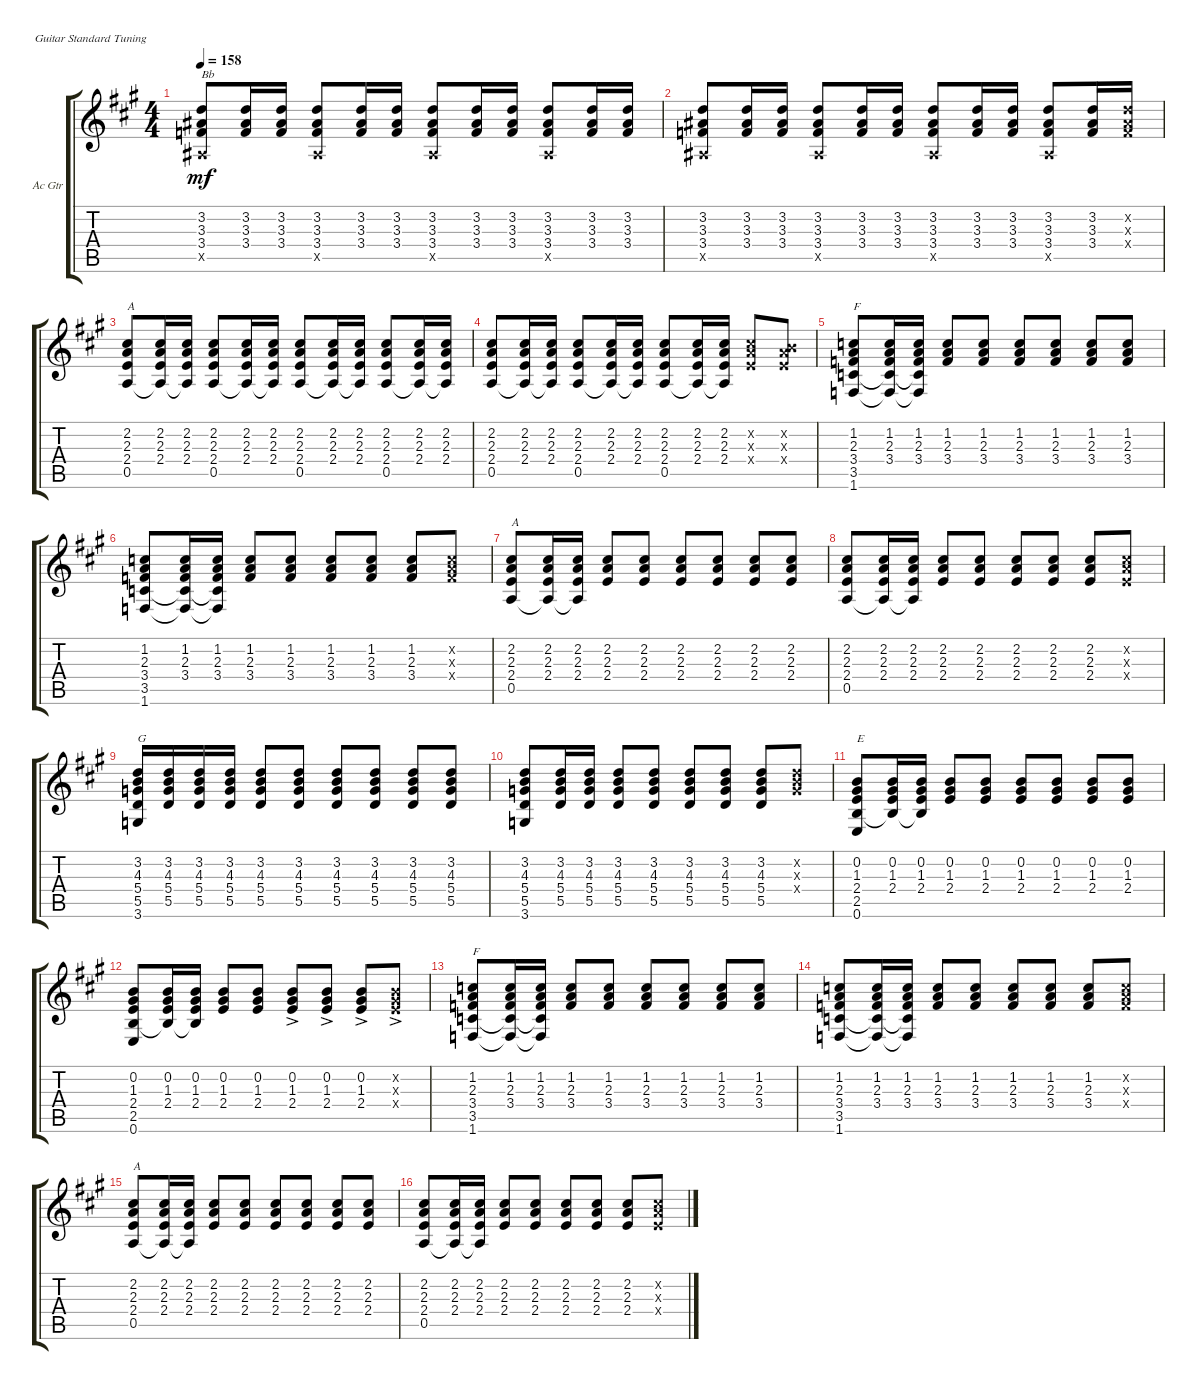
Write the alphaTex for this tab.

\defaultSystemsLayout 4
\bracketExtendMode groupsimilarinstruments
\firstSystemTrackNameOrientation horizontal
\otherSystemsTrackNameOrientation horizontal
\track ("Acoustic Guitar" "Ac Gtr") {instrument acousticguitarsteel}
\staff {score tabs}
\tuning (E4 B3 G3 D3 A2 E2)
\ts (4 4)
\tempo 158
\clef g2
\scale
0.333333
\ks a
(1.5{x} 3.4 3.3 3.2).8{txt "Bb" dy mf} (3.2 3.4 3.3).16 (3.2 3.3 3.4).16 (1.5{x} 3.4 3.3 3.2).8 (3.2 3.4 3.3).16 (3.2 3.3 3.4).16 (1.5{x} 3.4 3.3 3.2).8 (3.2 3.4 3.3).16 (3.2 3.3 3.4).16 (1.5{x} 3.4 3.3 3.2).8 (3.2 3.4 3.3).16 (3.2 3.3 3.4).16 |
\scale
0.333333 (1.5{x} 3.4 3.3 3.2).8 (3.2 3.4 3.3).16 (3.2 3.3 3.4).16 (1.5{x} 3.4 3.3 3.2).8 (3.2 3.4 3.3).16 (3.2 3.3 3.4).16 (1.5{x} 3.4 3.3 3.2).8 (3.2 3.4 3.3).16 (3.2 3.3 3.4).16 (1.5{x} 3.4 3.3 3.2).8 (3.2 3.4 3.3).16 (3.2{x} 3.3{x} 3.4{x}).16 |
\scale
0.333333 (0.5 2.4 2.3 2.2).8{txt "A"} (2.2 2.3 2.4 0.5{t}).16 (2.2 2.3 2.4 0.5{t}).16 (0.5 2.4 2.3 2.2).8 (2.2 2.3 2.4 0.5{t}).16 (2.2 2.3 2.4 0.5{t}).16 (0.5 2.4 2.3 2.2).8 (2.2 2.3 2.4 0.5{t}).16 (2.2 2.3 2.4 0.5{t}).16 (0.5 2.4 2.3 2.2).8 (2.2 2.3 2.4 0.5{t}).16 (2.2 2.3 2.4 0.5{t}).16 |
\scale
0.333333 (0.5 2.4 2.3 2.2).8 (2.2 2.3 2.4 0.5{t}).16 (2.2 2.3 2.4 0.5{t}).16 (0.5 2.4 2.3 2.2).8 (2.2 2.3 2.4 0.5{t}).16 (2.2 2.3 2.4 0.5{t}).16 (0.5 2.4 2.3 2.2).8 (2.2 2.3 2.4 0.5{t}).16 (2.2 2.3 2.4 0.5{t}).16 (2.4{x} 2.3{x} 2.2{x}).8 (2.3{x} 2.4{x} 0.2{x}).8 |
\scale
0.333333 (1.6 3.5 3.4 2.3 1.2).8{txt "F"} (3.4 1.6{t} 3.5{t} 2.3 1.2).16 (3.4 1.6{t} 3.5{t} 2.3 1.2).16 (3.4 2.3 1.2).8 (3.4 2.3 1.2).8 (3.4 2.3 1.2).8 (3.4 2.3 1.2).8 (3.4 2.3 1.2).8 (3.4 2.3 1.2).8 |
\scale
0.333333 (1.6 3.5 3.4 2.3 1.2).8 (3.4 1.6{t} 3.5{t} 2.3 1.2).16 (3.4 1.6{t} 3.5{t} 2.3 1.2).16 (3.4 2.3 1.2).8 (3.4 2.3 1.2).8 (3.4 2.3 1.2).8 (3.4 2.3 1.2).8 (3.4 2.3 1.2).8 (3.4{x} 2.3{x} 1.2{x}).8 |
\scale
0.333333 (0.5 2.4 2.3 2.2).8{txt "A"} (2.4 2.3 2.2 0.5{t}).16 (2.4 2.3 2.2 0.5{t}).16 (2.4 2.3 2.2).8 (2.4 2.3 2.2).8 (2.4 2.3 2.2).8 (2.4 2.3 2.2).8 (2.4 2.3 2.2).8 (2.4 2.3 2.2).8 |
\scale
0.333333 (0.5 2.4 2.3 2.2).8 (2.4 2.3 2.2 0.5{t}).16 (2.4 2.3 2.2 0.5{t}).16 (2.4 2.3 2.2).8 (2.4 2.3 2.2).8 (2.4 2.3 2.2).8 (2.4 2.3 2.2).8 (2.4 2.3 2.2).8 (2.4{x} 2.3{x} 2.2{x}).8 |
\scale
0.333333 (3.6 5.5 5.4 4.3 3.2).16{txt "G"} (5.5 5.4 4.3 3.2).16 (5.5 5.4 4.3 3.2).16 (5.5 5.4 4.3 3.2).16 (5.5 5.4 4.3 3.2).8 (5.5 5.4 4.3 3.2).8 (5.5 5.4 4.3 3.2).8 (5.5 5.4 4.3 3.2).8 (5.5 5.4 4.3 3.2).8 (5.5 5.4 4.3 3.2).8 |
\scale
0.333333 (3.6 5.5 5.4 4.3 3.2).8 (5.5 5.4 4.3 3.2).16 (5.5 5.4 4.3 3.2).16 (5.5 5.4 4.3 3.2).8 (5.5 5.4 4.3 3.2).8 (5.5 5.4 4.3 3.2).8 (5.5 5.4 4.3 3.2).8 (5.5 5.4 4.3 3.2).8 (5.4{x} 4.3{x} 3.2{x}).8 |
\scale
0.333333 (0.6 2.5 2.4 1.3 0.2).8{txt "E"} (2.4 1.3 0.2 2.5{t}).16 (2.4 1.3 0.2 2.5{t}).16 (2.4 1.3 0.2).8 (2.4 1.3 0.2).8 (2.4 1.3 0.2).8 (2.4 1.3 0.2).8 (2.4 1.3 0.2).8 (2.4 1.3 0.2).8 |
\scale
0.333333 (0.6 2.5 2.4 1.3 0.2).8 (2.4 1.3 0.2 2.5{t}).16 (2.4 1.3 0.2 2.5{t}).16 (2.4 1.3 0.2).8 (2.4 1.3 0.2).8 (2.4{ac} 1.3 0.2).8 (2.4{ac} 1.3 0.2).8 (2.4{ac} 1.3 0.2).8 (2.4{ac x} 1.3{x} 0.2{x}).8 |
\scale
0.333333 (1.6 3.5 3.4 2.3 1.2).8{txt "F"} (3.4 1.6{t} 3.5{t} 2.3 1.2).16 (3.4 1.6{t} 3.5{t} 2.3 1.2).16 (3.4 2.3 1.2).8 (3.4 2.3 1.2).8 (3.4 2.3 1.2).8 (3.4 2.3 1.2).8 (3.4 2.3 1.2).8 (3.4 2.3 1.2).8 |
\scale
0.333333 (1.6 3.5 3.4 2.3 1.2).8 (3.4 1.6{t} 3.5{t} 2.3 1.2).16 (3.4 1.6{t} 3.5{t} 2.3 1.2).16 (3.4 2.3 1.2).8 (3.4 2.3 1.2).8 (3.4 2.3 1.2).8 (3.4 2.3 1.2).8 (3.4 2.3 1.2).8 (3.4{x} 2.3{x} 1.2{x}).8 |
\scale
0.333333 (0.5 2.4 2.3 2.2).8{txt "A"} (2.4 2.3 2.2 0.5{t}).16 (2.4 2.3 2.2 0.5{t}).16 (2.4 2.3 2.2).8 (2.4 2.3 2.2).8 (2.4 2.3 2.2).8 (2.4 2.3 2.2).8 (2.4 2.3 2.2).8 (2.4 2.3 2.2).8 |
\scale
0.333333 (0.5 2.4 2.3 2.2).8 (2.4 2.3 2.2 0.5{t}).16 (2.4 2.3 2.2 0.5{t}).16 (2.4 2.3 2.2).8 (2.4 2.3 2.2).8 (2.4 2.3 2.2).8 (2.4 2.3 2.2).8 (2.4 2.3 2.2).8 (2.4{x} 2.3{x} 2.2{x}).8
